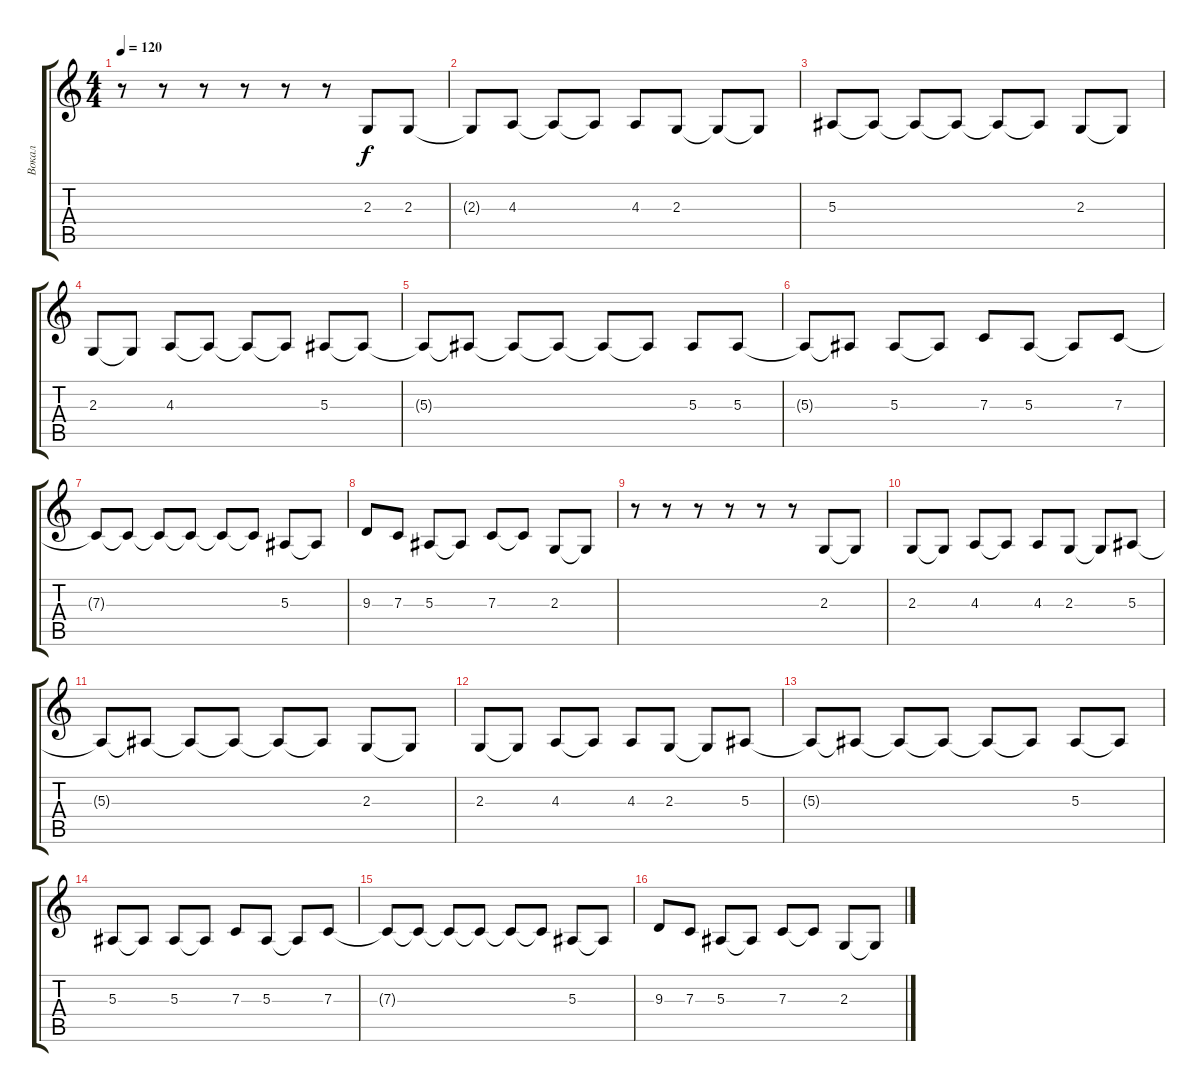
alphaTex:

\track ("Вокал" "Вокал") {instrument electricgrandpiano}
\staff {score tabs}
\tuning (D4 A3 F3 C3 G2 D2) {hide}
\ts (4 4)
\tempo 120
\clef g2
\ks c
r.8{dy f} r.8 r.8 r.8 r.8 r.8 2.3.8 2.3.8 |
2.3{t}.8 4.3.8 4.3{t}.8 4.3{t}.8 4.3.8 2.3.8 2.3{t}.8 2.3{t}.8 |
5.3.8 5.3{t}.8 5.3{t}.8 5.3{t}.8 5.3{t}.8 5.3{t}.8 2.3.8 2.3{t}.8 |
2.3.8 2.3{t}.8 4.3.8 4.3{t}.8 4.3{t}.8 4.3{t}.8 5.3.8 5.3{t}.8 |
5.3{t}.8 5.3{t}.8 5.3{t}.8 5.3{t}.8 5.3{t}.8 5.3{t}.8 5.3.8 5.3.8 |
5.3{t}.8 5.3{t}.8 5.3.8 5.3{t}.8 7.3.8 5.3.8 5.3{t}.8 7.3.8 |
7.3{t}.8 7.3{t}.8 7.3{t}.8 7.3{t}.8 7.3{t}.8 7.3{t}.8 5.3.8 5.3{t}.8 |
9.3.8 7.3.8 5.3.8 5.3{t}.8 7.3.8 7.3{t}.8 2.3.8 2.3{t}.8 |
r.8 r.8 r.8 r.8 r.8 r.8 2.3.8 2.3{t}.8 |
2.3.8 2.3{t}.8 4.3.8 4.3{t}.8 4.3.8 2.3.8 2.3{t}.8 5.3.8 |
5.3{t}.8 5.3{t}.8 5.3{t}.8 5.3{t}.8 5.3{t}.8 5.3{t}.8 2.3.8 2.3{t}.8 |
2.3.8 2.3{t}.8 4.3.8 4.3{t}.8 4.3.8 2.3.8 2.3{t}.8 5.3.8 |
5.3{t}.8 5.3{t}.8 5.3{t}.8 5.3{t}.8 5.3{t}.8 5.3{t}.8 5.3.8 5.3{t}.8 |
5.3.8 5.3{t}.8 5.3.8 5.3{t}.8 7.3.8 5.3.8 5.3{t}.8 7.3.8 |
7.3{t}.8 7.3{t}.8 7.3{t}.8 7.3{t}.8 7.3{t}.8 7.3{t}.8 5.3.8 5.3{t}.8 |
9.3.8 7.3.8 5.3.8 5.3{t}.8 7.3.8 7.3{t}.8 2.3.8 2.3{t}.8
